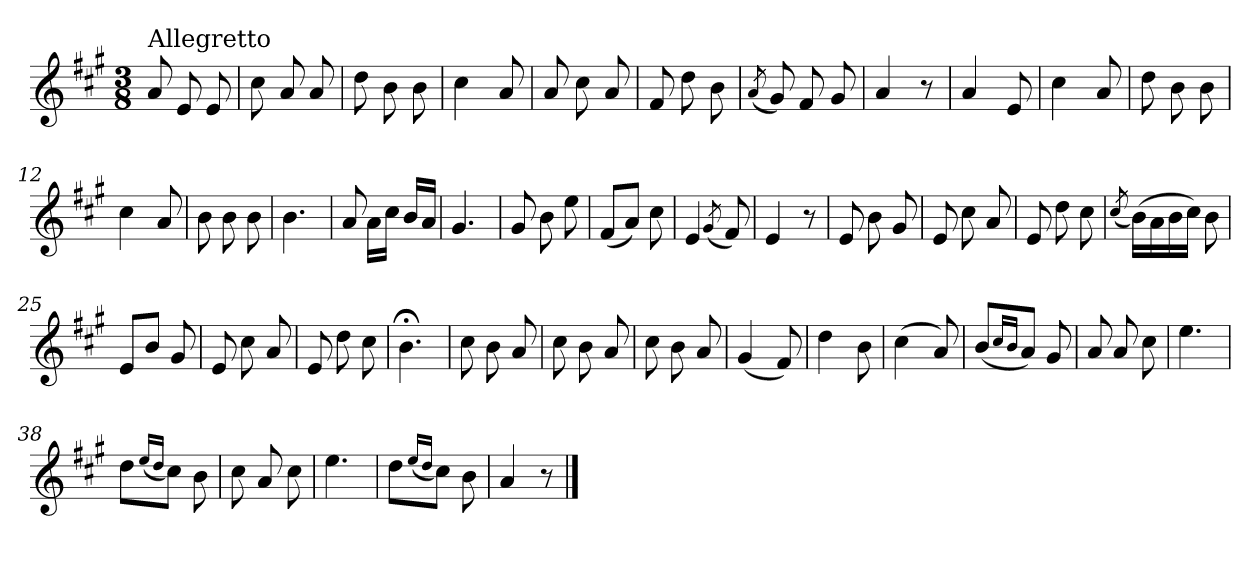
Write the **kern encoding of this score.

**kern
*part1
*staff1
*clefG2
*k[f#c#g#]
*A:
*M3/8
=1
!LO:TX:a:t=Allegretto
8a/
8e/
8e/
=2
8cc#\
8a/
8a/
=3
8dd\
8b\
8b\
=4
4cc#\
8a/
=5
8a/
8cc#\
8a/
=6
8f#/
8dd\
8b\
=7
(<8qa/
8g#/)
8f#/
8g#/
=8
4a/
8r
=9
4a/
8e/
=10
4cc#\
8a/
!!LO:LB:g=z
=11
8dd\
8b\
8b\
=12
4cc#\
8a/
=13
8b\
8b\
8b\
=14
4.b\
=15
8a/
16a\LL
16cc#\JJ
16b/LL
16a/JJ
=16
4.g#/
=17
8g#/
8b\
8ee\
=18
(<8f#/L
8a/J)
8cc#\
=19
4e/
(<8qg#/
8f#/)
=20
4e/
8r
=21
8e/
8b\
8g#/
!!LO:LB:g=z
=22
8e/
8cc#\
8a/
=23
8e/
8dd\
8cc#\
=24
(<8qcc#/
(>16b\LL)
16a\
16b\
16cc#\JJ)
8b\
=25
8e/L
8b/J
8g#/
=26
8e/
8cc#\
8a/
=27
8e/
8dd\
8cc#\
=28
4.b;<\
=29
8cc#\
8b\
8a/
=30
8cc#\
8b\
8a/
=31
8cc#\
8b\
8a/
=32
(<4g#/
8f#/)
!!LO:LB:g=z
=33
4dd\
8b\
=34
(>4cc#\
8a/)
=35
(<8b/L
16qcc#/LL
16qb/JJ
8a/J)
8g#/
=36
8a/
8a/
8cc#\
=37
4.ee\
=38
8dd\L
(<16qee/LL
16qdd/JJ
8cc#\J)
8b\
=39
8cc#\
8a/
8cc#\
=40
4.ee\
=41
8dd\L
(<16qee/LL
16qdd/JJ
8cc#\J)
8b\
=42
4a/
8r
==
*-
